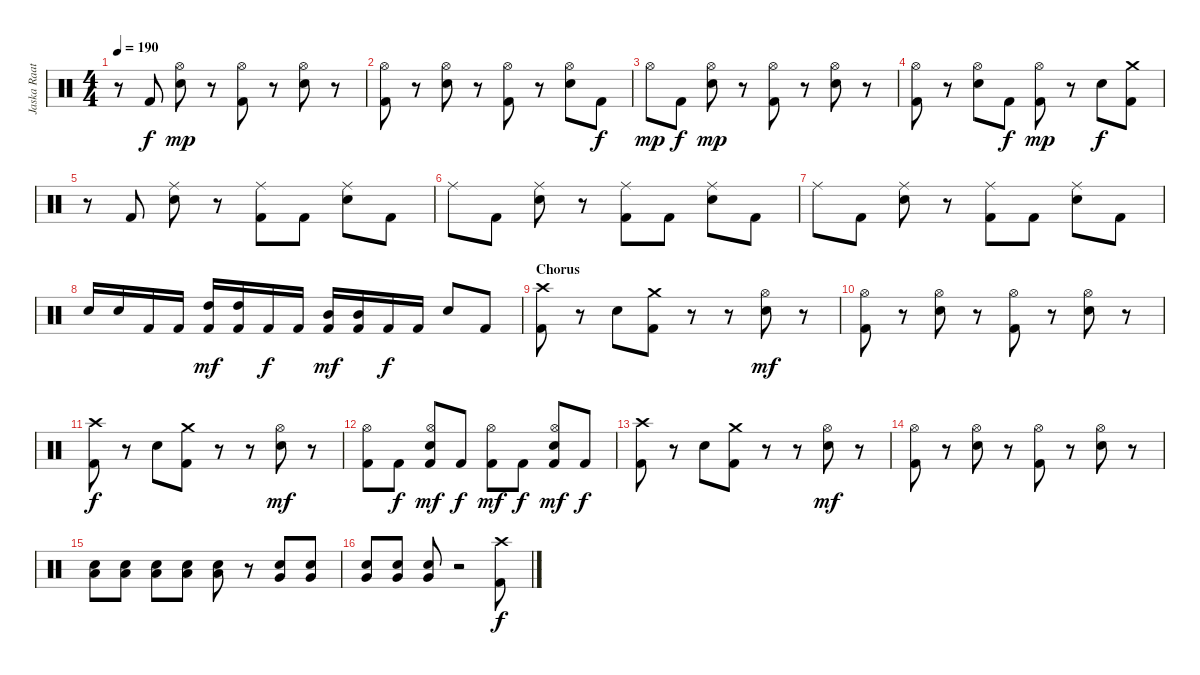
\track ("Jaska Raatikainen" "Jaska Raat") {instrument percussion}
\staff {score}
\articulation defaults
\ts (4 4)
\tempo 190
\clef neutral
\ks c
r.8{dy f} "Kick (hit) 2".8 ("Hi-Hat (open)" "Snare (hit) 2").8{dy mp} r.8 ("Hi-Hat (open)" "Kick (hit) 2").8 r.8 ("Hi-Hat (open)" "Snare (hit) 2").8 r.8 |
("Hi-Hat (open)" "Kick (hit) 2").8 r.8 ("Hi-Hat (open)" "Snare (hit) 2").8 r.8 ("Hi-Hat (open)" "Kick (hit) 2").8 r.8 ("Hi-Hat (open)" "Snare (hit) 2").8 "Kick (hit) 2".8{dy f} |
"Hi-Hat (open)".8{dy mp} "Kick (hit) 2".8{dy f} ("Hi-Hat (open)" "Snare (hit) 2").8{dy mp} r.8 ("Hi-Hat (open)" "Kick (hit) 2").8 r.8 ("Hi-Hat (open)" "Snare (hit) 2").8 r.8 |
("Hi-Hat (open)" "Kick (hit) 2").8 r.8 ("Hi-Hat (open)" "Snare (hit) 2").8 "Kick (hit) 2".8{dy f} ("Hi-Hat (open)" "Kick (hit) 2").8{dy mp} r.8 "Snare (hit) 2".8{dy f} ("Crash medium (hit)" "Kick (hit) 2").8 |
r.8 "Kick (hit) 2".8 ("Ride (middle)" "Snare (hit) 2").8 r.8 ("Ride (middle)" "Kick (hit) 2").8 "Kick (hit) 2".8 ("Ride (middle)" "Snare (hit) 2").8 "Kick (hit) 2".8 |
"Ride (middle)".8 "Kick (hit) 2".8 ("Ride (middle)" "Snare (hit) 2").8 r.8 ("Ride (middle)" "Kick (hit) 2").8 "Kick (hit) 2".8 ("Ride (middle)" "Snare (hit) 2").8 "Kick (hit) 2".8 |
"Ride (middle)".8 "Kick (hit) 2".8 ("Ride (middle)" "Snare (hit) 2").8 r.8 ("Ride (middle)" "Kick (hit) 2").8 "Kick (hit) 2".8 ("Ride (middle)" "Snare (hit) 2").8 "Kick (hit) 2".8 |
"Snare (hit) 2".16 "Snare (hit) 2".16 "Kick (hit) 2".16 "Kick (hit) 2".16 ("High Tom (hit)" "Kick (hit) 2").16{dy mf} ("High Tom (hit)" "Kick (hit) 2").16 "Kick (hit) 2".16{dy f} "Kick (hit) 2".16 ("Mid Tom (hit)" "Kick (hit) 2").16{dy mf} ("Mid Tom (hit)" "Kick (hit) 2").16 "Kick (hit) 2".16{dy f} "Kick (hit) 2".16 "Snare (hit) 2".8 "Kick (hit) 2".8 |
\section ("" "Chorus")
("Crash high (hit)" "Kick (hit) 2").8 r.8 "Snare (hit) 2".8 ("Crash medium (hit)" "Kick (hit) 2").8 r.8 r.8 ("Hi-Hat (open)" "Snare (hit) 2").8{dy mf} r.8 |
("Hi-Hat (open)" "Kick (hit) 2").8 r.8 ("Hi-Hat (open)" "Snare (hit) 2").8 r.8 ("Hi-Hat (open)" "Kick (hit) 2").8 r.8 ("Hi-Hat (open)" "Snare (hit) 2").8 r.8 |
("Crash high (hit)" "Kick (hit) 2").8{dy f} r.8 "Snare (hit) 2".8 ("Crash medium (hit)" "Kick (hit) 2").8 r.8 r.8 ("Hi-Hat (open)" "Snare (hit) 2").8{dy mf} r.8 |
("Hi-Hat (open)" "Kick (hit) 2").8 "Kick (hit) 2".8{dy f} ("Hi-Hat (open)" "Snare (hit) 2" "Kick (hit) 2").8{dy mf} "Kick (hit) 2".8{dy f} ("Hi-Hat (open)" "Kick (hit) 2").8{dy mf} "Kick (hit) 2".8{dy f} ("Hi-Hat (open)" "Snare (hit) 2" "Kick (hit) 2").8{dy mf} "Kick (hit) 2".8{dy f} |
("Crash high (hit)" "Kick (hit) 2").8 r.8 "Snare (hit) 2".8 ("Crash medium (hit)" "Kick (hit) 2").8 r.8 r.8 ("Hi-Hat (open)" "Snare (hit) 2").8{dy mf} r.8 |
("Hi-Hat (open)" "Kick (hit) 2").8 r.8 ("Hi-Hat (open)" "Snare (hit) 2").8 r.8 ("Hi-Hat (open)" "Kick (hit) 2").8 r.8 ("Hi-Hat (open)" "Snare (hit) 2").8 r.8 |
("Snare (hit) 2" "Low Tom (hit)").8 ("Snare (hit) 2" "Low Tom (hit)").8 ("Snare (hit) 2" "Low Tom (hit)").8 ("Snare (hit) 2" "Low Tom (hit)").8 ("Snare (hit) 2" "Low Tom (hit)").8 r.8 ("Snare (hit) 2" "Very Low Tom (hit)").8 ("Snare (hit) 2" "Very Low Tom (hit)").8 |
("Snare (hit) 2" "Very Low Tom (hit)").8 ("Snare (hit) 2" "Very Low Tom (hit)").8 ("Snare (hit) 2" "Very Low Tom (hit)").8 r.2 ("Crash high (hit)" "Kick (hit) 2").8{dy f}
